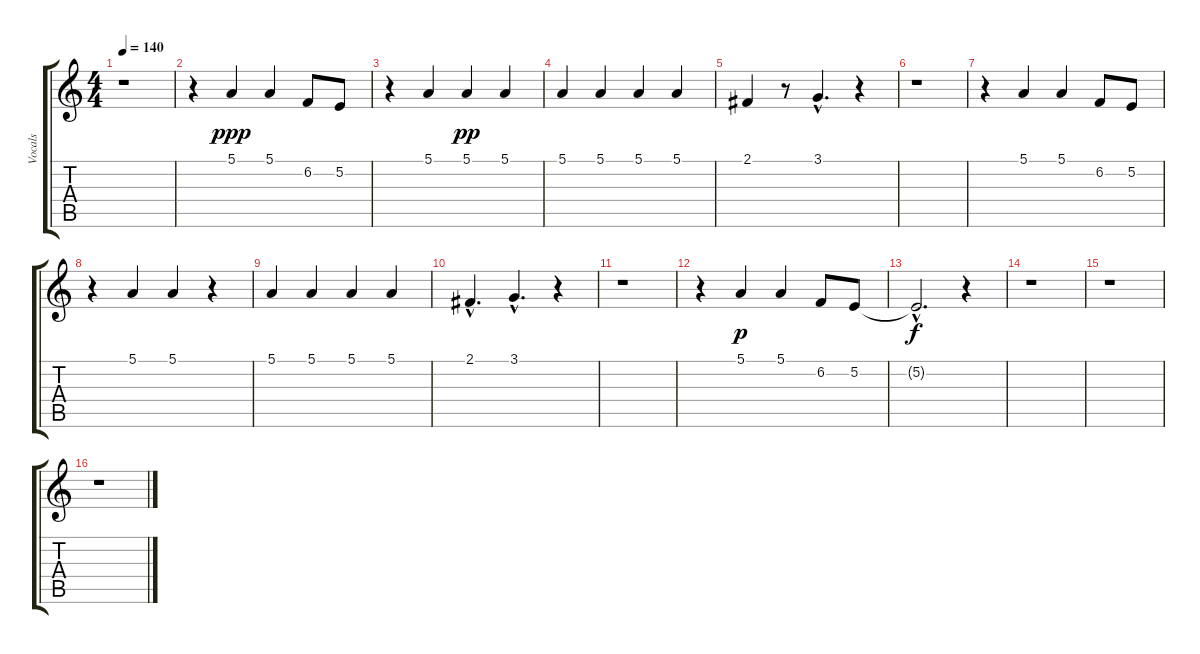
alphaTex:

\track ("Vocals" "Vocals") {instrument panflute}
\staff {score tabs}
\tuning (E4 B3 G3 D3 A2 E2) {hide}
\ts (4 4)
\tempo 140
\clef g2
\ks c
r.1{dy ppp} |
r.4 5.1.4 5.1.4 6.2.8 5.2.8 |
r.4 5.1.4 5.1.4{dy pp} 5.1.4 |
5.1.4 5.1.4 5.1.4 5.1.4 |
2.1.4 r.8 3.1{hac}.4{d} r.4 |
r.1 |
r.4 5.1.4 5.1.4 6.2.8 5.2.8 |
r.4 5.1.4 5.1.4 r.4 |
5.1.4 5.1.4 5.1.4 5.1.4 |
2.1{hac}.4{d} 3.1{hac}.4{d} r.4 |
r.1 |
r.4 5.1.4{dy p} 5.1.4 6.2.8 5.2.8 |
5.2{hac t}.2{d dy f} r.4 |
r.1 |
r.1 |
r.1
